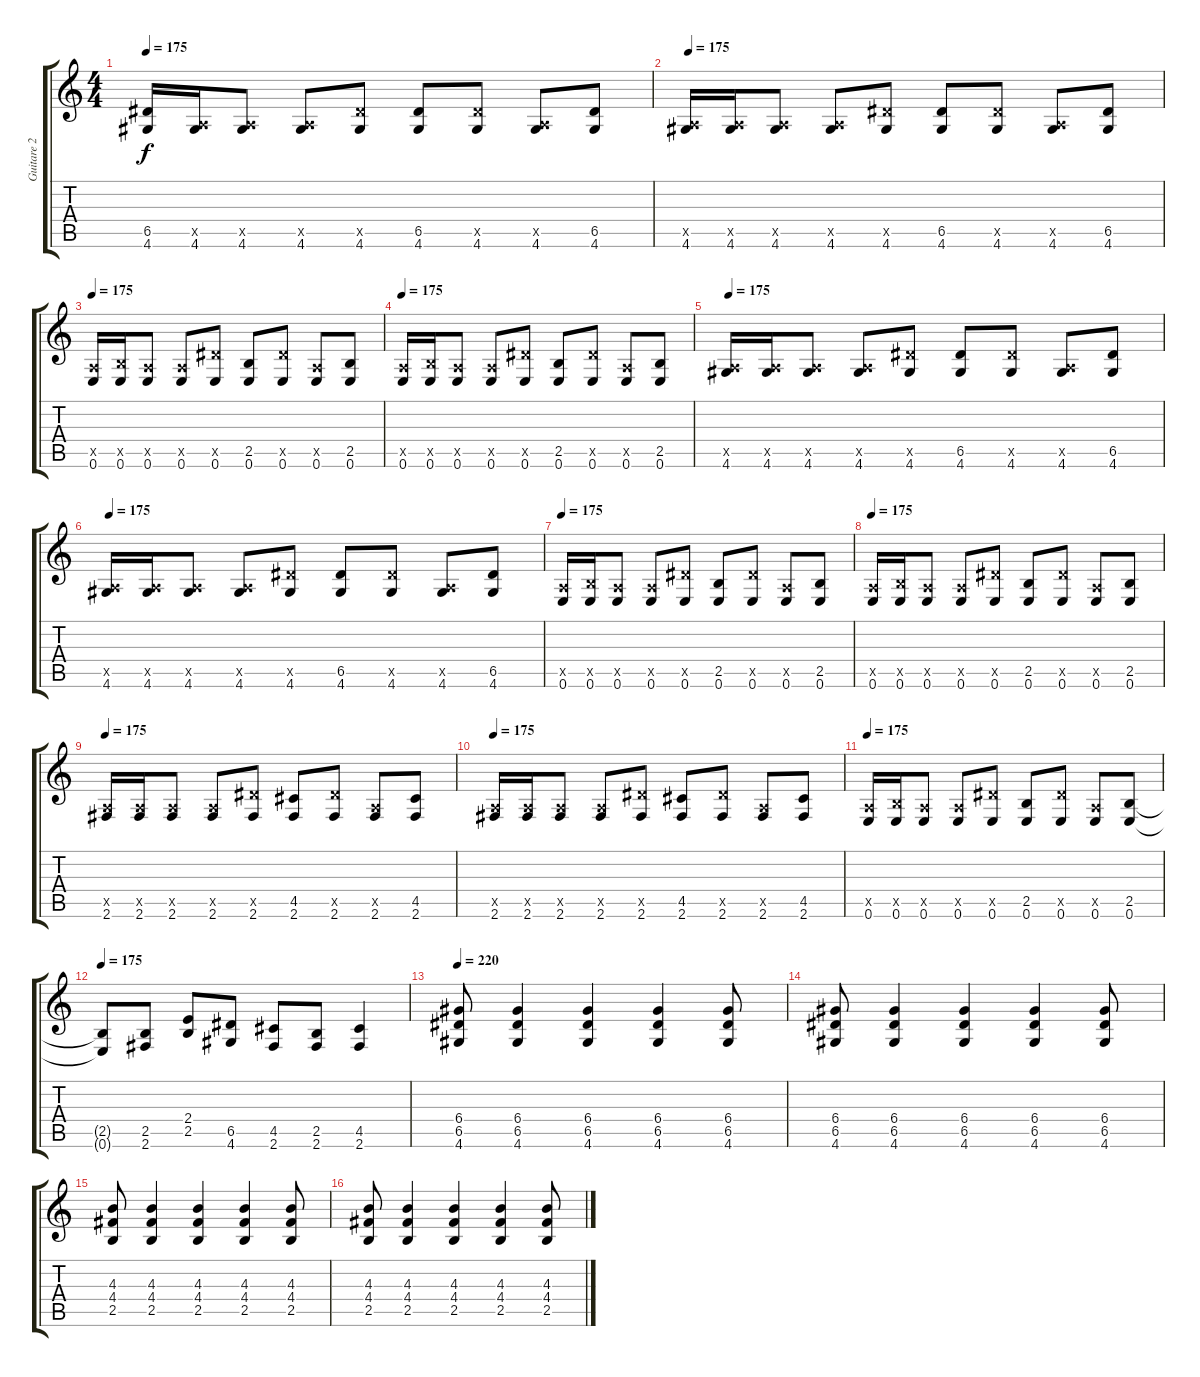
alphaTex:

\track ("Guitare 2" "Guitare 2") {instrument distortionguitar}
\staff {score tabs}
\tuning (E4 B3 G3 D3 A2 E2) {hide}
\ts (4 4)
\tempo 175
\clef g2
\ks c
(6.5 4.6).16{dy f} (0.5{x} 4.6).16 (0.5{x} 4.6).8 (0.5{x} 4.6).8 (6.5{x} 4.6).8 (6.5 4.6).8 (6.5{x} 4.6).8 (0.5{x} 4.6).8 (6.5 4.6).8 |
\tempo 175
(0.5{x} 4.6).16 (0.5{x} 4.6).16 (0.5{x} 4.6).8 (0.5{x} 4.6).8 (6.5{x} 4.6).8 (6.5 4.6).8 (6.5{x} 4.6).8 (0.5{x} 4.6).8 (6.5 4.6).8 |
\tempo 175
(0.5{x} 0.6).16 (2.5{x} 0.6).16 (0.5{x} 0.6).8 (0.5{x} 0.6).8 (6.5{x} 0.6).8 (2.5 0.6).8 (6.5{x} 0.6).8 (0.5{x} 0.6).8 (2.5 0.6).8 |
\tempo 175
(0.5{x} 0.6).16 (2.5{x} 0.6).16 (0.5{x} 0.6).8 (0.5{x} 0.6).8 (6.5{x} 0.6).8 (2.5 0.6).8 (6.5{x} 0.6).8 (0.5{x} 0.6).8 (2.5 0.6).8 |
\tempo 175
(0.5{x} 4.6).16 (0.5{x} 4.6).16 (0.5{x} 4.6).8 (0.5{x} 4.6).8 (6.5{x} 4.6).8 (6.5 4.6).8 (6.5{x} 4.6).8 (0.5{x} 4.6).8 (6.5 4.6).8 |
\tempo 175
(0.5{x} 4.6).16 (0.5{x} 4.6).16 (0.5{x} 4.6).8 (0.5{x} 4.6).8 (6.5{x} 4.6).8 (6.5 4.6).8 (6.5{x} 4.6).8 (0.5{x} 4.6).8 (6.5 4.6).8 |
\tempo 175
(0.5{x} 0.6).16 (2.5{x} 0.6).16 (0.5{x} 0.6).8 (0.5{x} 0.6).8 (6.5{x} 0.6).8 (2.5 0.6).8 (6.5{x} 0.6).8 (0.5{x} 0.6).8 (2.5 0.6).8 |
\tempo 175
(0.5{x} 0.6).16 (2.5{x} 0.6).16 (0.5{x} 0.6).8 (0.5{x} 0.6).8 (6.5{x} 0.6).8 (2.5 0.6).8 (6.5{x} 0.6).8 (0.5{x} 0.6).8 (2.5 0.6).8 |
\tempo 175
(0.5{x} 2.6).16 (0.5{x} 2.6).16 (0.5{x} 2.6).8 (0.5{x} 2.6).8 (6.5{x} 2.6).8 (4.5 2.6).8 (6.5{x} 2.6).8 (0.5{x} 2.6).8 (4.5 2.6).8 |
\tempo 175
(0.5{x} 2.6).16 (0.5{x} 2.6).16 (0.5{x} 2.6).8 (0.5{x} 2.6).8 (6.5{x} 2.6).8 (4.5 2.6).8 (6.5{x} 2.6).8 (0.5{x} 2.6).8 (4.5 2.6).8 |
\tempo 175
(0.5{x} 0.6).16 (2.5{x} 0.6).16 (0.5{x} 0.6).8 (0.5{x} 0.6).8 (6.5{x} 0.6).8 (2.5 0.6).8 (6.5{x} 0.6).8 (0.5{x} 0.6).8 (2.5 0.6).8 |
\tempo 175
(2.5{t} 0.6{t}).8 (2.5 2.6).8 (2.4 2.5).8 (6.5 4.6).8 (4.5 2.6).8 (2.5 2.6).8 (4.5 2.6).4 |
\tempo 220
(6.4 6.5 4.6).8 (6.4 6.5 4.6).4 (6.4 6.5 4.6).4 (6.4 6.5 4.6).4 (6.4 6.5 4.6).8 |
(6.4 6.5 4.6).8 (6.4 6.5 4.6).4 (6.4 6.5 4.6).4 (6.4 6.5 4.6).4 (6.4 6.5 4.6).8 |
(4.3 4.4 2.5).8 (4.3 4.4 2.5).4 (4.3 4.4 2.5).4 (4.3 4.4 2.5).4 (4.3 4.4 2.5).8 |
(4.3 4.4 2.5).8 (4.3 4.4 2.5).4 (4.3 4.4 2.5).4 (4.3 4.4 2.5).4 (4.3 4.4 2.5).8
